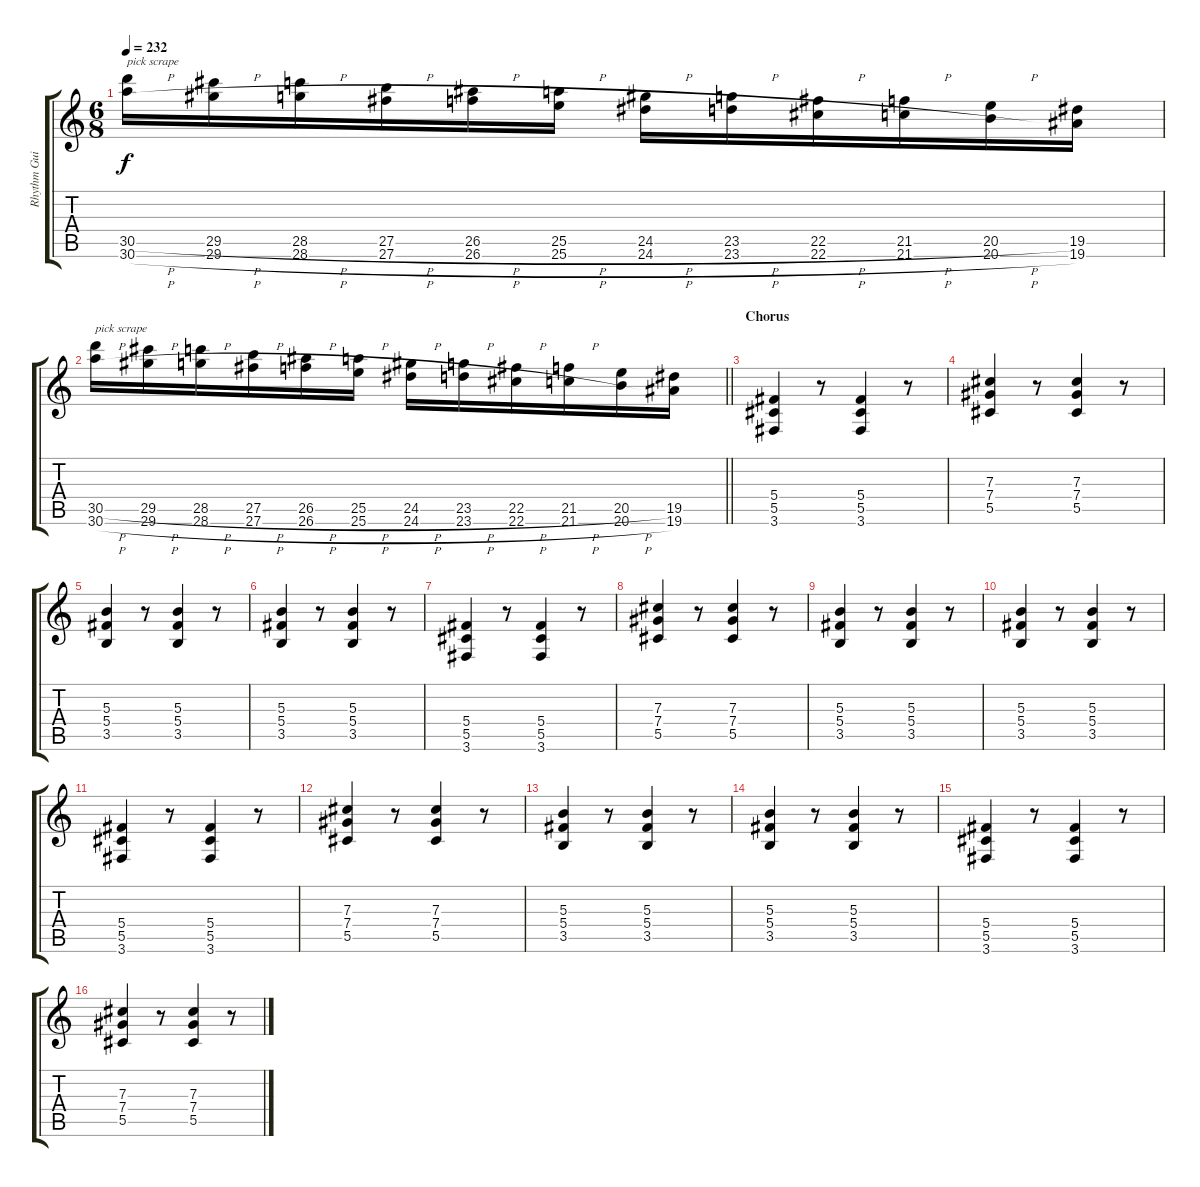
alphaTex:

\track ("Rhythm Guitar" "Rhythm Gui") {instrument overdrivenguitar}
\staff {score tabs}
\tuning (Eb4 Bb3 Gb3 Db3 Ab2 Eb2) {hide}
\ts (6 8)
\tempo 232
\clef g2
\ks c
(30.5{h} 30.6{h}).16{txt "pick scrape" dy f volume 16 instrument overdrivenguitar} (29.5{h} 29.6{h}).16 (28.5{h} 28.6{h}).16 (27.5{h} 27.6{h}).16 (26.5{h} 26.6{h}).16 (25.5{h} 25.6{h}).16 (24.5{h} 24.6{h}).16 (23.5{h} 23.6{h}).16 (22.5{h} 22.6{h}).16 (21.5{h} 21.6{h}).16 (20.5{h} 20.6{h}).16 (19.5 19.6).16 |
\barLineRight lightlight
(30.5{h} 30.6{h}).16{txt "pick scrape"} (29.5{h} 29.6{h}).16 (28.5{h} 28.6{h}).16 (27.5{h} 27.6{h}).16 (26.5{h} 26.6{h}).16 (25.5{h} 25.6{h}).16 (24.5{h} 24.6{h}).16 (23.5{h} 23.6{h}).16 (22.5{h} 22.6{h}).16 (21.5{h} 21.6{h}).16 (20.5{h} 20.6{h}).16 (19.5 19.6).16 |
\section ("" "Chorus")
(5.4 5.5 3.6).4{volume 12 instrument overdrivenguitar} r.8 (5.4 5.5 3.6).4 r.8 |
(7.3 7.4 5.5).4 r.8 (7.3 7.4 5.5).4 r.8 |
(5.3 5.4 3.5).4 r.8 (5.3 5.4 3.5).4 r.8 |
(5.3 5.4 3.5).4 r.8 (5.3 5.4 3.5).4 r.8 |
(5.4 5.5 3.6).4 r.8 (5.4 5.5 3.6).4 r.8 |
(7.3 7.4 5.5).4 r.8 (7.3 7.4 5.5).4 r.8 |
(5.3 5.4 3.5).4 r.8 (5.3 5.4 3.5).4 r.8 |
(5.3 5.4 3.5).4 r.8 (5.3 5.4 3.5).4 r.8 |
(5.4 5.5 3.6).4 r.8 (5.4 5.5 3.6).4 r.8 |
(7.3 7.4 5.5).4 r.8 (7.3 7.4 5.5).4 r.8 |
(5.3 5.4 3.5).4 r.8 (5.3 5.4 3.5).4 r.8 |
(5.3 5.4 3.5).4 r.8 (5.3 5.4 3.5).4 r.8 |
(5.4 5.5 3.6).4 r.8 (5.4 5.5 3.6).4 r.8 |
(7.3 7.4 5.5).4 r.8 (7.3 7.4 5.5).4 r.8
